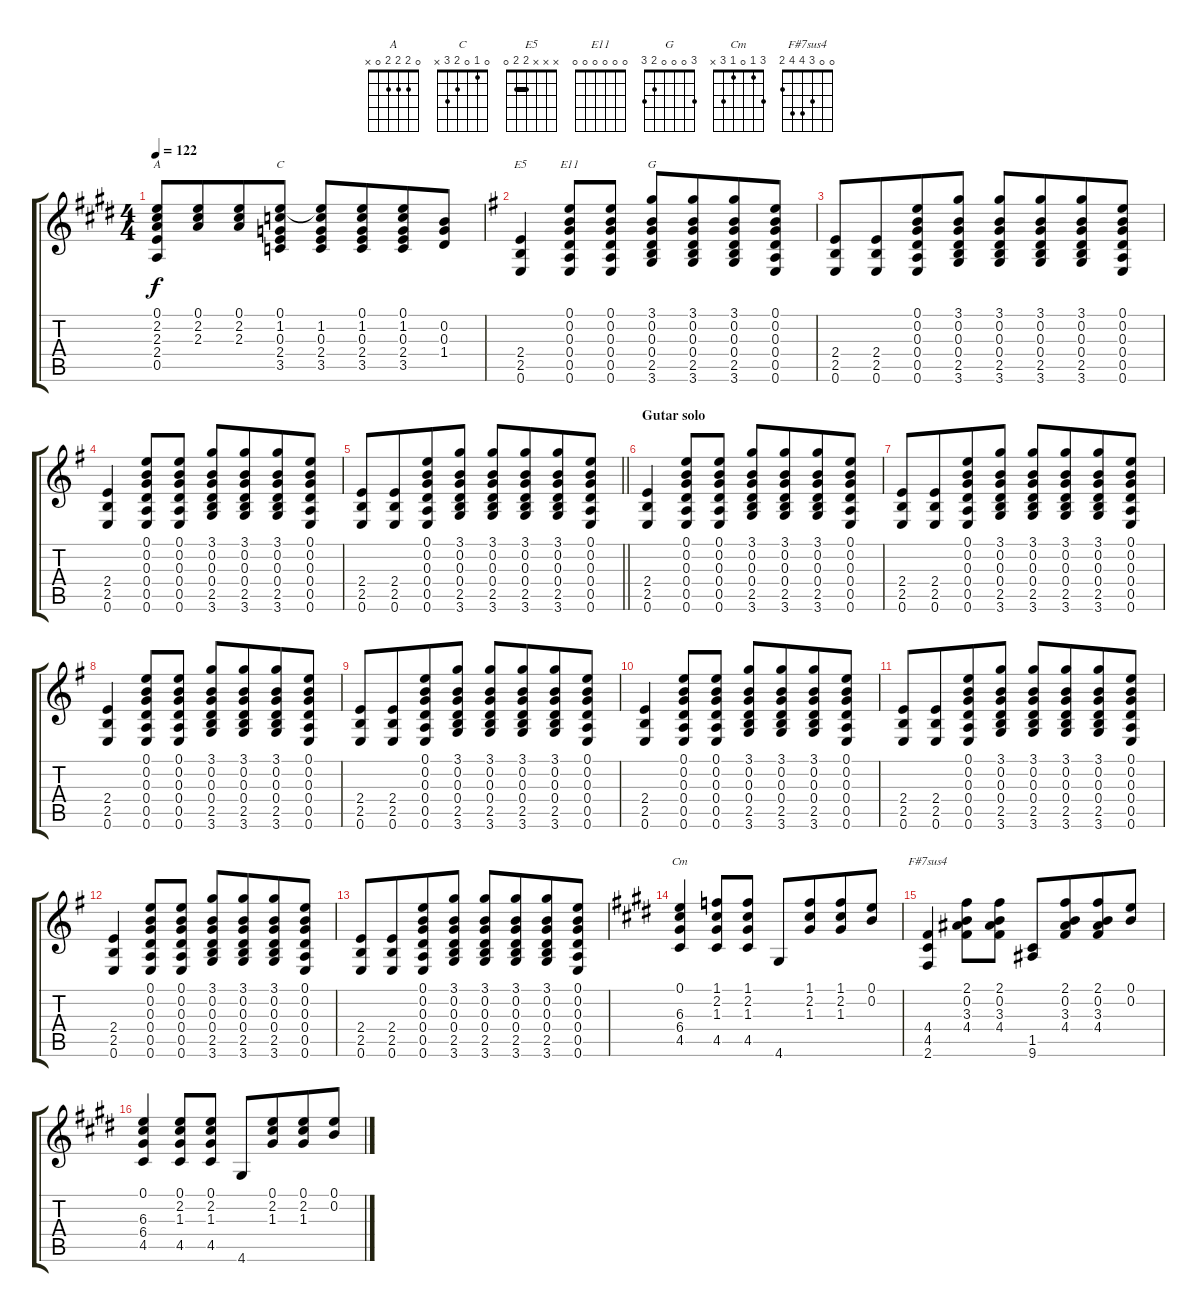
\track "" {instrument acousticguitarsteel}
\staff {score tabs}
\tuning (E4 B3 G3 D3 A2 E2) {hide}
\chord ("A" 0 2 2 2 0 x)
\chord ("C" 0 1 0 2 3 x)
\chord ("E5" x x x 2 2 0) {barre 2}
\chord ("Е11" 0 0 0 0 0 0)
\chord ("G" 3 0 0 0 2 3)
\chord ("Cm" 3 1 0 1 3 x)
\chord ("F#7sus4" 0 0 3 4 4 2)
\ts (4 4)
\tempo 122
\clef g2
\ks c#minor
(0.1 2.2 2.3 2.4 0.5).8{ch "A" dy f} (0.1 2.2 2.3).8{beam merge} (0.1 2.2 2.3).8 (0.1 1.2 0.3 2.4 3.5).8{ch "C"} (0.1{t} 1.2 0.3 2.4 3.5).8 (0.1 1.2 0.3 2.4 3.5).8{beam merge} (0.1 1.2 0.3 2.4 3.5).8 (0.2 0.3 1.4).8 |
\ks g
(2.4 2.5 0.6).4{ch "E5"} (0.1 0.2 0.3 0.4 0.5 0.6).8{ch "Е11"} (0.1 0.2 0.3 0.4 0.5 0.6).8 (3.1 0.2 0.3 0.4 2.5 3.6).8{ch "G"} (3.1 0.2 0.3 0.4 2.5 3.6).8{beam merge} (3.1 0.2 0.3 0.4 2.5 3.6).8 (0.1 0.2 0.3 0.4 0.5 0.6).8 |
(2.4 2.5 0.6).8 (2.4 2.5 0.6).8{beam merge} (0.1 0.2 0.3 0.4 0.5 0.6).8 (3.1 0.2 0.3 0.4 2.5 3.6).8 (3.1 0.2 0.3 0.4 2.5 3.6).8{beam merge} (3.1 0.2 0.3 0.4 2.5 3.6).8{beam merge} (3.1 0.2 0.3 0.4 2.5 3.6).8 (0.1 0.2 0.3 0.4 0.5 0.6).8 |
(2.4 2.5 0.6).4 (0.1 0.2 0.3 0.4 0.5 0.6).8 (0.1 0.2 0.3 0.4 0.5 0.6).8 (3.1 0.2 0.3 0.4 2.5 3.6).8 (3.1 0.2 0.3 0.4 2.5 3.6).8{beam merge} (3.1 0.2 0.3 0.4 2.5 3.6).8 (0.1 0.2 0.3 0.4 0.5 0.6).8 |
\barLineRight lightlight
(2.4 2.5 0.6).8 (2.4 2.5 0.6).8{beam merge} (0.1 0.2 0.3 0.4 0.5 0.6).8 (3.1 0.2 0.3 0.4 2.5 3.6).8 (3.1 0.2 0.3 0.4 2.5 3.6).8{beam merge} (3.1 0.2 0.3 0.4 2.5 3.6).8{beam merge} (3.1 0.2 0.3 0.4 2.5 3.6).8 (0.1 0.2 0.3 0.4 0.5 0.6).8 |
\section ("" "Gutar solo")
(2.4 2.5 0.6).4 (0.1 0.2 0.3 0.4 0.5 0.6).8 (0.1 0.2 0.3 0.4 0.5 0.6).8 (3.1 0.2 0.3 0.4 2.5 3.6).8 (3.1 0.2 0.3 0.4 2.5 3.6).8{beam merge} (3.1 0.2 0.3 0.4 2.5 3.6).8 (0.1 0.2 0.3 0.4 0.5 0.6).8 |
(2.4 2.5 0.6).8 (2.4 2.5 0.6).8{beam merge} (0.1 0.2 0.3 0.4 0.5 0.6).8 (3.1 0.2 0.3 0.4 2.5 3.6).8 (3.1 0.2 0.3 0.4 2.5 3.6).8{beam merge} (3.1 0.2 0.3 0.4 2.5 3.6).8{beam merge} (3.1 0.2 0.3 0.4 2.5 3.6).8 (0.1 0.2 0.3 0.4 0.5 0.6).8 |
(2.4 2.5 0.6).4 (0.1 0.2 0.3 0.4 0.5 0.6).8 (0.1 0.2 0.3 0.4 0.5 0.6).8 (3.1 0.2 0.3 0.4 2.5 3.6).8 (3.1 0.2 0.3 0.4 2.5 3.6).8{beam merge} (3.1 0.2 0.3 0.4 2.5 3.6).8 (0.1 0.2 0.3 0.4 0.5 0.6).8 |
(2.4 2.5 0.6).8 (2.4 2.5 0.6).8{beam merge} (0.1 0.2 0.3 0.4 0.5 0.6).8 (3.1 0.2 0.3 0.4 2.5 3.6).8 (3.1 0.2 0.3 0.4 2.5 3.6).8{beam merge} (3.1 0.2 0.3 0.4 2.5 3.6).8{beam merge} (3.1 0.2 0.3 0.4 2.5 3.6).8 (0.1 0.2 0.3 0.4 0.5 0.6).8 |
(2.4 2.5 0.6).4 (0.1 0.2 0.3 0.4 0.5 0.6).8 (0.1 0.2 0.3 0.4 0.5 0.6).8 (3.1 0.2 0.3 0.4 2.5 3.6).8 (3.1 0.2 0.3 0.4 2.5 3.6).8{beam merge} (3.1 0.2 0.3 0.4 2.5 3.6).8 (0.1 0.2 0.3 0.4 0.5 0.6).8 |
(2.4 2.5 0.6).8 (2.4 2.5 0.6).8{beam merge} (0.1 0.2 0.3 0.4 0.5 0.6).8 (3.1 0.2 0.3 0.4 2.5 3.6).8 (3.1 0.2 0.3 0.4 2.5 3.6).8{beam merge} (3.1 0.2 0.3 0.4 2.5 3.6).8{beam merge} (3.1 0.2 0.3 0.4 2.5 3.6).8 (0.1 0.2 0.3 0.4 0.5 0.6).8 |
(2.4 2.5 0.6).4 (0.1 0.2 0.3 0.4 0.5 0.6).8 (0.1 0.2 0.3 0.4 0.5 0.6).8 (3.1 0.2 0.3 0.4 2.5 3.6).8 (3.1 0.2 0.3 0.4 2.5 3.6).8{beam merge} (3.1 0.2 0.3 0.4 2.5 3.6).8 (0.1 0.2 0.3 0.4 0.5 0.6).8 |
(2.4 2.5 0.6).8 (2.4 2.5 0.6).8{beam merge} (0.1 0.2 0.3 0.4 0.5 0.6).8 (3.1 0.2 0.3 0.4 2.5 3.6).8 (3.1 0.2 0.3 0.4 2.5 3.6).8{beam merge} (3.1 0.2 0.3 0.4 2.5 3.6).8{beam merge} (3.1 0.2 0.3 0.4 2.5 3.6).8 (0.1 0.2 0.3 0.4 0.5 0.6).8 |
\ks c#minor
(0.1 6.3 6.4 4.5).4{ch "Cm"} (1.1 2.2 1.3 4.5).8 (1.1 2.2 1.3 4.5).8 4.6.8 (1.1 2.2 1.3).8{beam merge} (1.1 2.2 1.3).8 (0.1 0.2).8 |
(4.4 4.5 2.6).4{ch "F#7sus4"} (2.1 0.2 3.3 4.4).8 (2.1 0.2 3.3 4.4).8 (1.5 9.6).8{beam Up beam merge} (2.1 0.2 3.3 4.4).8{beam Up beam merge} (2.1 0.2 3.3 4.4).8{beam Up beam merge} (0.1 0.2).8{beam Up} |
(0.1 6.3 6.4 4.5).4 (0.1 2.2 1.3 4.5).8 (0.1 2.2 1.3 4.5).8 4.6.8 (0.1 2.2 1.3).8{beam merge} (0.1 2.2 1.3).8 (0.1 0.2).8
